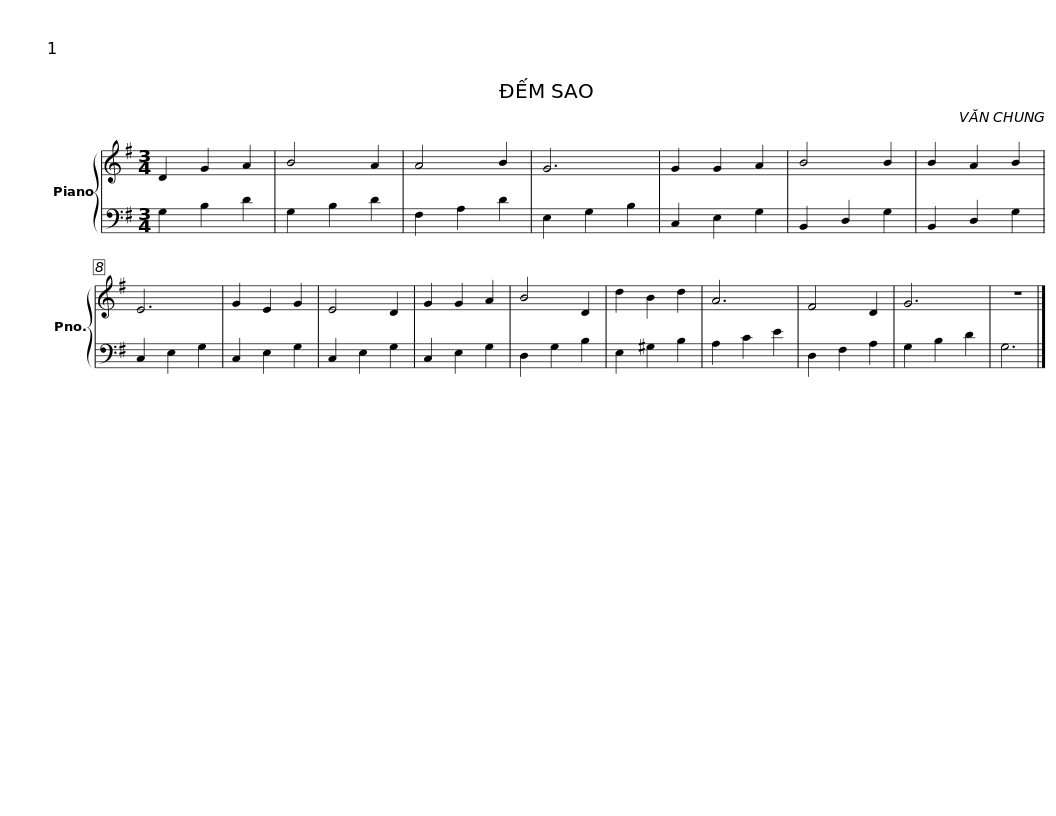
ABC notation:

X:1
%%score { 1 | 2 }
L:1/8
M:3/4
I:linebreak $
K:G
V:1 treble
V:2 bass
V:1
 D2 G2 A2 | B4 A2 | A4 B2 | G6 |$ G2 G2 A2 | %5
 B4 B2 | B2 A2 B2 | E6 |$ G2 E2 G2 | E4 D2 | %10
 G2 G2 A2 | B4 D2 |$ d2 B2 d2 | A6 | F4 D2 | %15
 G6 | z6 |] %17
V:2
 G,2 B,2 D2 | G,2 B,2 D2 | F,2 A,2 D2 | E,2 G,2 B,2 |$ C,2 E,2 G,2 | %5
 B,,2 D,2 G,2 | B,,2 D,2 G,2 | C,2 E,2 G,2 |$ C,2 E,2 G,2 | C,2 E,2 G,2 | %10
 C,2 E,2 G,2 | D,2 G,2 B,2 |$ E,2 ^G,2 B,2 | A,2 C2 E2 | D,2 F,2 A,2 | %15
 G,2 B,2 D2 | G,6 |] %17
